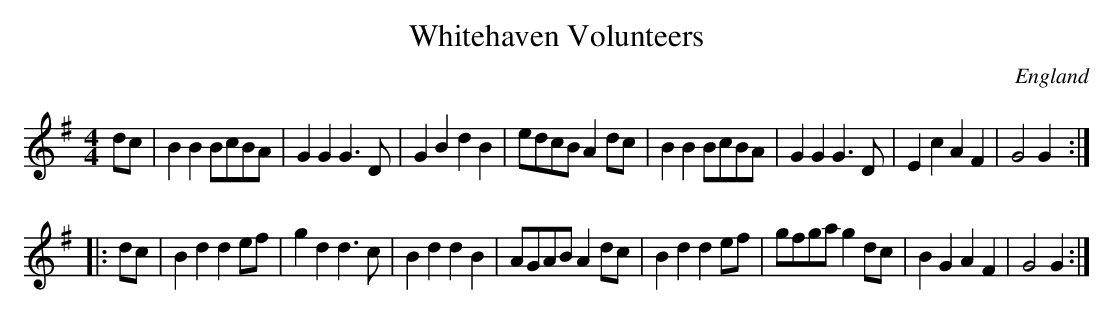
X:1
T:Whitehaven Volunteers
M:4/4
O:England
K:G major
dc|\
B2B2 BcBA|G2G2 G3D|G2B2 d2B2|edcB A2dc|\
B2B2 BcBA|G2G2 G3D|E2c2 A2F2|G4 G2::
dc|\
B2d2 d2ef|g2d2 d3c|B2d2 d2B2|AGAB A2dc|\
B2d2 d2ef|gfga g2dc|B2G2 A2F2|G4 G2:|
